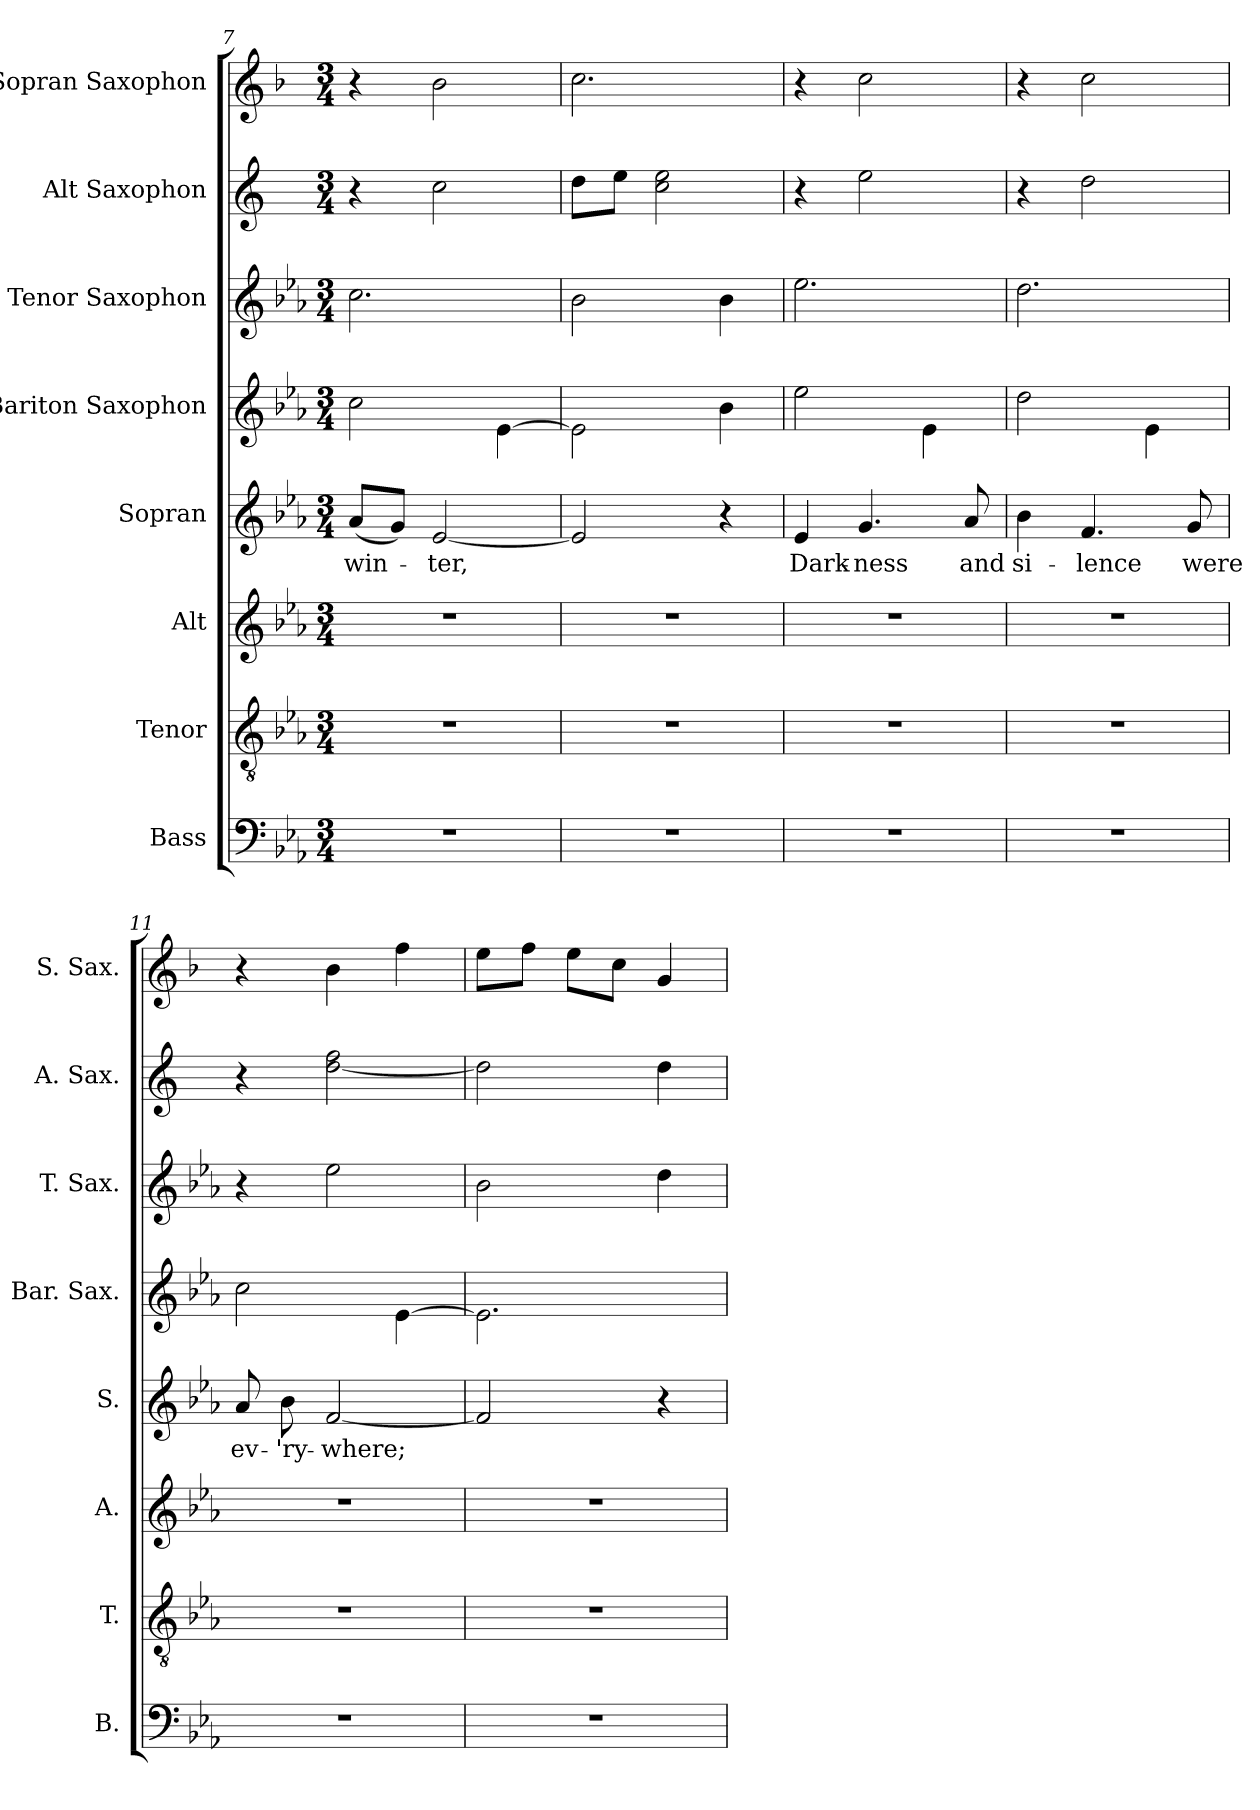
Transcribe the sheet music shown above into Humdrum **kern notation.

**kern	**kern	**kern	**kern	**text	**kern	**kern	**kern	**kern
*part8	*part7	*part6	*part5	*part5	*part4	*part3	*part2	*part1
*staff8	*staff7	*staff6	*staff5	*staff5	*staff4	*staff3	*staff2	*staff1
*I"Bass	*I"Tenor	*I"Alt	*I"Sopran	*	*I"Bariton Saxophon	*I"Tenor Saxophon	*I"Alt Saxophon	*I"Sopran Saxophon
*I'B.	*I'T.	*I'A.	*I'S.	*	*I'Bar. Sax.	*I'T. Sax.	*I'A. Sax.	*I'S. Sax.
*clefF4	*clefGv2	*clefG2	*clefG2	*	*clefG2	*clefG2	*clefG2	*clefG2
*	*	*	*	*	*ITrd12c21	*ITrd8c14	*ITrd5c9	*ITrd1c2
*k[b-e-a-]	*k[b-e-a-]	*k[b-e-a-]	*k[b-e-a-]	*	*k[b-e-a-]	*k[b-e-a-]	*k[b-e-a-]	*k[b-e-a-]
*M3/4	*M3/4	*M3/4	*M3/4	*	*M3/4	*M3/4	*M3/4	*M3/4
=7	=7	=7	=7	=7	=7	=7	=7	=7
!	!	!	!	!LO:LY:b	!	!	!	!
2.r	2.r	2.r	(<8a-/L	win-	2c\	2.c\	4r	4r
.	.	.	8g/J)	.	.	.	.	.
!	!	!	!	!LO:LY:b	!	!	!	!
.	.	.	[2e-/	-ter,	.	.	2e-\	2a-\
.	.	.	.	.	[4E-\	.	.	.
=8	=8	=8	=8	=8	=8	=8	=8	=8
2.r	2.r	2.r	2e-/]	.	2E-\]	2B-\	8f\L	2.b-\
.	.	.	.	.	.	.	8g\J	.
.	.	.	.	.	.	.	2e-\ 2g\	.
.	.	.	4r	.	4B-\	4B-\	.	.
!!LO:LB:g=z
=9	=9	=9	=9	=9	=9	=9	=9	=9
!	!	!	!	!LO:LY:b	!	!	!	!
2.r	2.r	2.r	4e-/	Dark-	2e-\	2.e-\	4r	4r
!	!	!	!	!LO:LY:b	!	!	!	!
.	.	.	4.g/	-ness	.	.	2g\	2b-\
.	.	.	.	.	4E-\	.	.	.
!	!	!	!	!LO:LY:b	!	!	!	!
.	.	.	8a-/	and	.	.	.	.
=10	=10	=10	=10	=10	=10	=10	=10	=10
!	!	!	!	!LO:LY:b	!	!	!	!
2.r	2.r	2.r	4b-\	si-	2d\	2.d\	4r	4r
!	!	!	!	!LO:LY:b	!	!	!	!
.	.	.	4.f/	-lence	.	.	2f\	2b-\
.	.	.	.	.	4E-\	.	.	.
!	!	!	!	!LO:LY:b	!	!	!	!
.	.	.	8g/	were	.	.	.	.
=11	=11	=11	=11	=11	=11	=11	=11	=11
!	!	!	!	!LO:LY:b	!	!	!	!
2.r	2.r	2.r	8a-/	ev-	2c\	4r	4r	4r
!	!	!	!	!LO:LY:b	!	!	!	!
.	.	.	8b-\	-'ry-	.	.	.	.
!	!	!	!	!LO:LY:b	!	!	!	!
.	.	.	[2f/	-where;	.	2e-\	[2f\ 2a-\	4a-\
.	.	.	.	.	[4E-\	.	.	4ee-\
=12	=12	=12	=12	=12	=12	=12	=12	=12
2.r	2.r	2.r	2f/]	.	2.E-\]	2B-\	2f\]	8dd\L
.	.	.	.	.	.	.	.	8ee-\J
.	.	.	.	.	.	.	.	8dd\L
.	.	.	.	.	.	.	.	8b-\J
.	.	.	4r	.	.	4d\	4f\	4f/
=	=	=	=	=	=	=	=	=
*-	*-	*-	*-	*-	*-	*-	*-	*-
